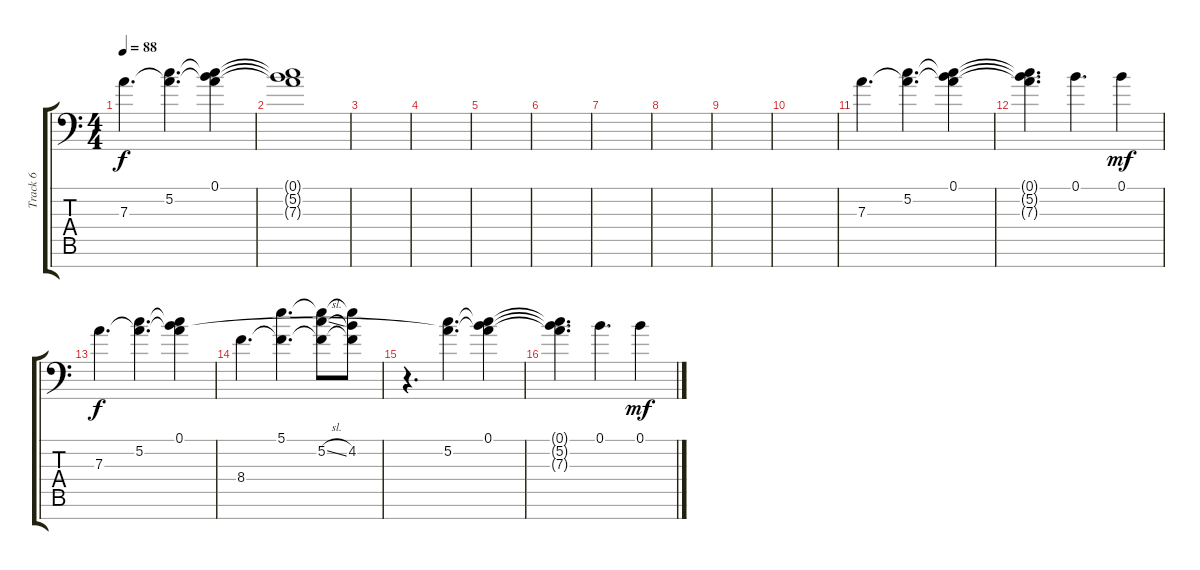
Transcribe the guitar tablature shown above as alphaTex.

\track ("Track 6" "Track 6") {instrument electricguitarjazz}
\staff {score tabs}
\tuning (B3 G3 D3 A2 E2 B1 E1) {hide}
\ts (4 4)
\tempo 88
\clef f4
\ks c
7.3.4{d dy f} (5.2 7.3{t}).4{d} (0.1 5.2{t} 7.3{t}).4 |
(0.1{t} 5.2{t} 7.3{t}).1 |
|
|
|
|
|
|
|
|
7.3.4{d} (5.2 7.3{t}).4{d} (0.1 5.2{t} 7.3{t}).4 |
(0.1{t} 5.2{t} 7.3{t}).4{d} 0.1.4{d} 0.1.4{dy mf} |
7.3.4{d dy f} (5.2 7.3{t}).4{d} (0.1 5.2{t} 7.3{t}).4 |
8.4.4{d} (5.1 8.4{t}).4{d} (5.1{t} 5.2{sl} 8.4{t}).8 (5.1{t} 4.2 8.4{t}).8 |
r.4{d} (5.2 7.3{t}).4{d} (0.1 5.2{t} 7.3{t}).4 |
(0.1{t} 5.2{t} 7.3{t}).4{d} 0.1.4{d} 0.1.4{dy mf}
